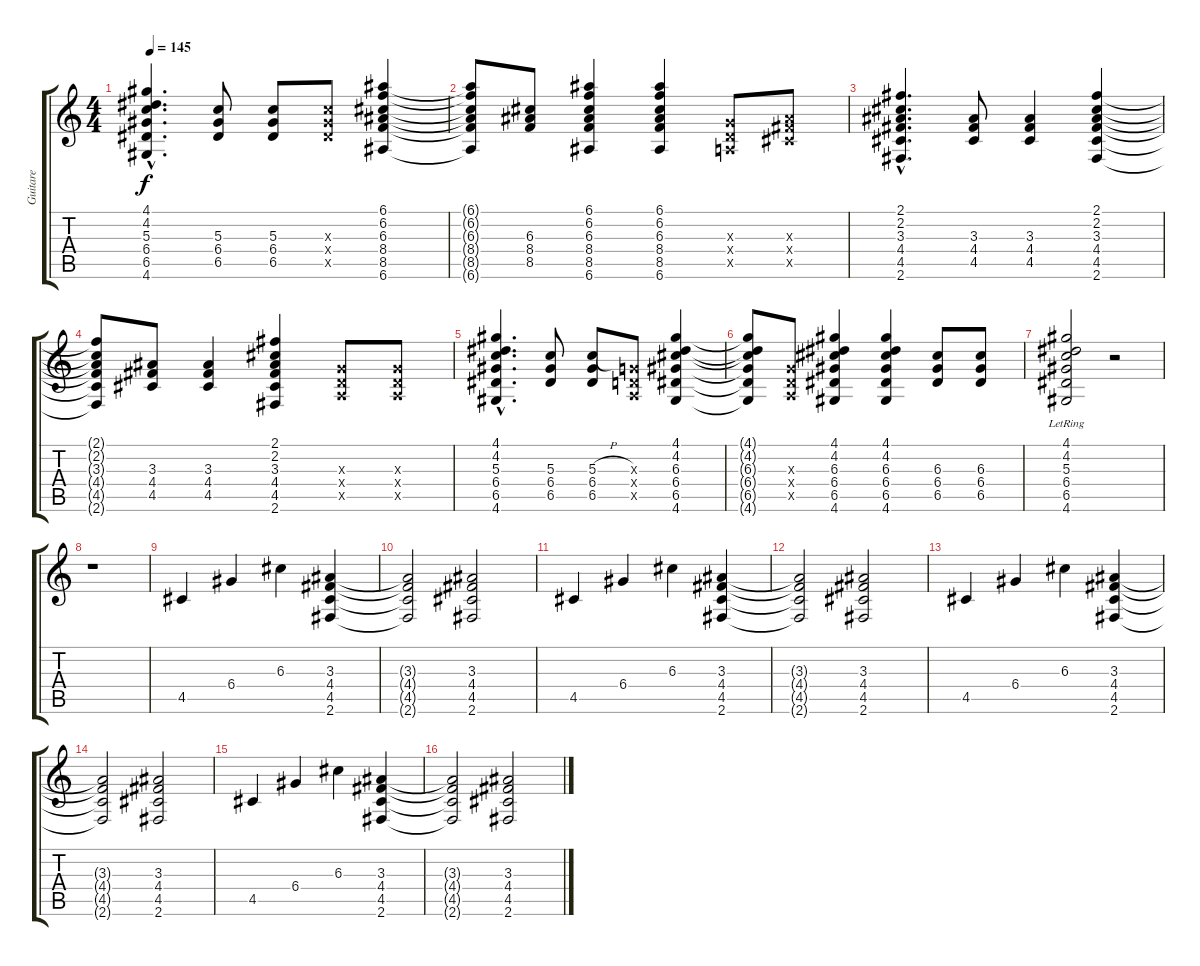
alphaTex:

\track ("Guitare" "Guitare") {instrument acousticguitarsteel}
\staff {score tabs}
\tuning (E4 B3 G3 D3 A2 E2) {hide}
\ts (4 4)
\tempo 145
\clef g2
\ks c
(4.1{hac} 4.2{hac} 5.3{hac} 6.4{hac} 6.5{hac} 4.6{hac}).4{d dy f} (5.3 6.4 6.5).8 (5.3 6.4 6.5).8 (5.3{x} 6.4{x} 6.5{x}).8 (6.1 6.2 6.3 8.4 8.5 6.6).4 |
(6.1{t} 6.2{t} 6.3{t} 8.4{t} 8.5{t} 6.6{t}).8 (6.3 8.4 8.5).8 (6.1 6.2 6.3 8.4 8.5 6.6).4 (6.1 6.2 6.3 8.4 8.5 6.6).4 (0.3{x} 0.4{x} 0.5{x}).8 (3.3{x} 4.4{x} 4.5{x}).8 |
(2.1{hac} 2.2{hac} 3.3{hac} 4.4{hac} 4.5{hac} 2.6{hac}).4{d} (3.3 4.4 4.5).8 (3.3 4.4 4.5).4 (2.1 2.2 3.3 4.4 4.5 2.6).4 |
(2.1{t} 2.2{t} 3.3{t} 4.4{t} 4.5{t} 2.6{t}).8 (3.3 4.4 4.5).8 (3.3 4.4 4.5).4 (2.1 2.2 3.3 4.4 4.5 2.6).4 (0.3{x} 0.4{x} 0.5{x}).8 (0.3{x} 0.4{x} 0.5{x}).8 |
(4.1{hac} 4.2{hac} 5.3{hac} 6.4{hac} 6.5{hac} 4.6{hac}).4{d} (5.3 6.4 6.5).8 (5.3{h} 6.4 6.5).8 (0.3{x} 0.4{x} 0.5{x}).8 (4.1 4.2 6.3 6.4 6.5 4.6).4 |
(4.1{t} 4.2{t} 6.3{t} 6.4{t} 6.5{t} 4.6{t}).8 (0.3{x} 0.4{x} 0.5{x}).8 (4.1 4.2 6.3 6.4 6.5 4.6).4 (4.1 4.2 6.3 6.4 6.5 4.6).4 (6.3 6.4 6.5).8 (6.3 6.4 6.5).8 |
(4.1{lr} 4.2{lr} 5.3{lr} 6.4{lr} 6.5{lr} 4.6{lr}).2 r.2 |
r.1 |
4.5.4 6.4.4 6.3.4 (3.3 4.4 4.5 2.6).4 |
(3.3{t} 4.4{t} 4.5{t} 2.6{t}).2 (3.3 4.4 4.5 2.6).2 |
4.5.4 6.4.4 6.3.4 (3.3 4.4 4.5 2.6).4 |
(3.3{t} 4.4{t} 4.5{t} 2.6{t}).2 (3.3 4.4 4.5 2.6).2 |
4.5.4 6.4.4 6.3.4 (3.3 4.4 4.5 2.6).4 |
(3.3{t} 4.4{t} 4.5{t} 2.6{t}).2 (3.3 4.4 4.5 2.6).2 |
4.5.4 6.4.4 6.3.4 (3.3 4.4 4.5 2.6).4 |
(3.3{t} 4.4{t} 4.5{t} 2.6{t}).2 (3.3 4.4 4.5 2.6).2
